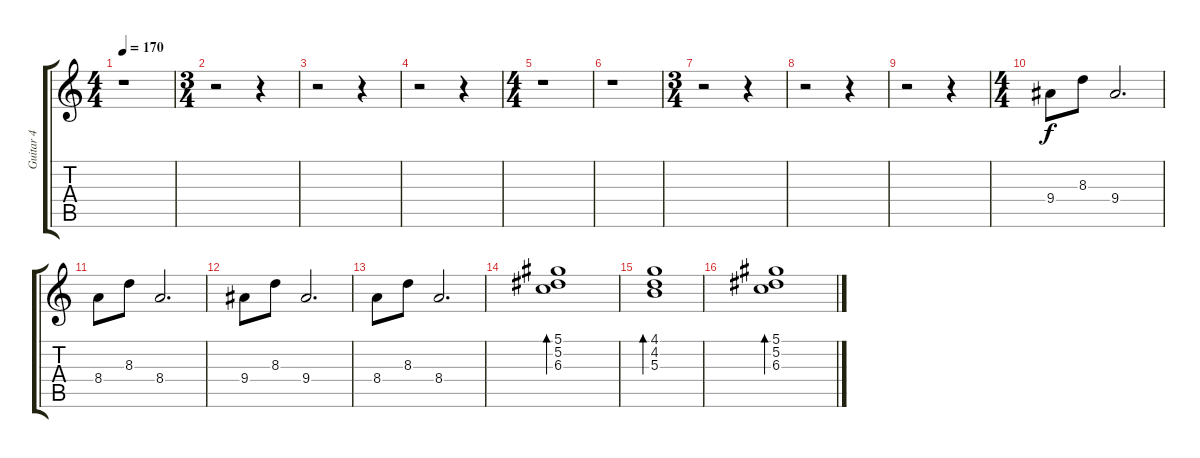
\track ("Guitar 4" "Guitar 4") {instrument distortionguitar}
\staff {score tabs}
\tuning (Eb4 Bb3 Gb3 Db3 Ab2 Eb2) {hide}
\ts (4 4)
\tempo 170
\clef g2
\ks c
r.1{dy f} |
\ts (3 4)
r.2 r.4 |
r.2 r.4 |
r.2 r.4 |
\ts (4 4)
r.1 |
r.1 |
\ts (3 4)
r.2 r.4 |
r.2 r.4 |
r.2 r.4 |
\ts (4 4)
9.4.8{volume 7 instrument acousticguitarnylon} 8.3.8 9.4.2{d} |
8.4.8 8.3.8 8.4.2{d} |
9.4.8 8.3.8 9.4.2{d} |
8.4.8 8.3.8 8.4.2{d} |
(5.1 5.2 6.3).1{bd 480} |
(4.1 4.2 5.3).1{bd 480} |
(5.1 5.2 6.3).1{bd 480}
